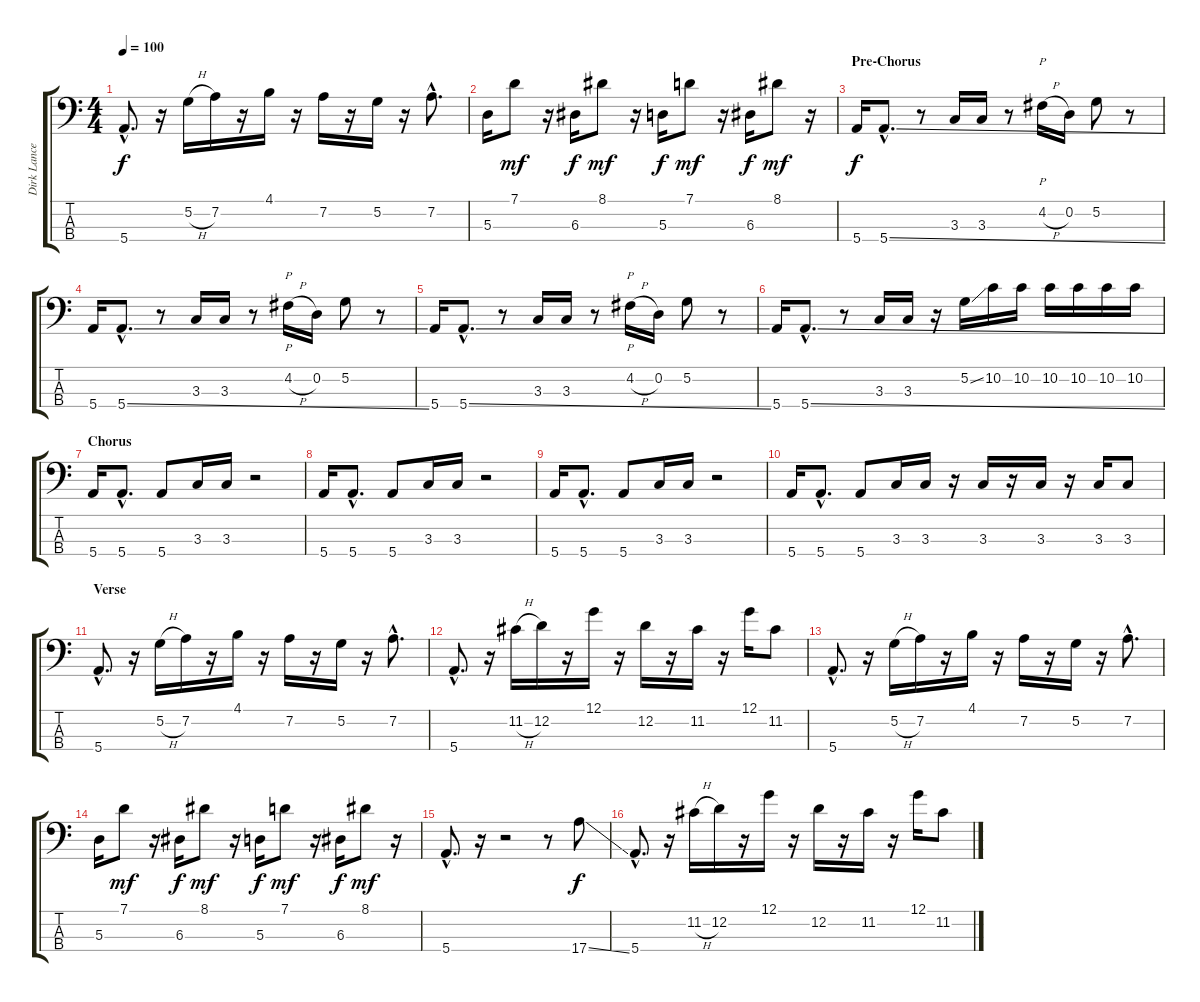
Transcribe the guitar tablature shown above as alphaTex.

\track ("Dirk Lance - Bass" "Dirk Lance") {instrument electricbassfinger}
\staff {score tabs}
\tuning (G2 D2 A1 E1) {hide}
\ts (4 4)
\tempo 100
\clef f4
\ks c
5.4{hac}.8{d dy f} r.16 5.2{h}.16 7.2.16 r.16 4.1.16 r.16 7.2.16 r.16 5.2.16 r.16 7.2{hac}.8{d} |
5.3.16{instrument slapbass2} 7.1.8{dy mf} r.16 6.3.16{dy f} 8.1.8{dy mf} r.16 5.3.16{dy f} 7.1.8{dy mf} r.16 6.3.16{dy f} 8.1.8{dy mf} r.16 |
\section ("" "Pre-Chorus")
5.4.16{dy f instrument electricbassfinger} 5.4{ss hac}.8{d} r.8 3.3.16 3.3.16 r.8 4.2{h}.16{p} 0.2.16 5.2.8 r.8 |
5.4.16 5.4{ss hac}.8{d} r.8 3.3.16 3.3.16 r.8 4.2{h}.16{p} 0.2.16 5.2.8 r.8 |
5.4.16 5.4{ss hac}.8{d} r.8 3.3.16 3.3.16 r.8 4.2{h}.16{p} 0.2.16 5.2.8 r.8 |
5.4.16 5.4{ss hac}.8{d} r.8 3.3.16 3.3.16 r.16 5.2{ss}.16 10.2.16 10.2.16 10.2.16 10.2.16 10.2.16 10.2.16 |
\section ("" "Chorus")
5.4.16 5.4{hac}.8{d} 5.4.8 3.3.16 3.3.16 r.2 |
5.4.16 5.4{hac}.8{d} 5.4.8 3.3.16 3.3.16 r.2 |
5.4.16 5.4{hac}.8{d} 5.4.8 3.3.16 3.3.16 r.2 |
5.4.16 5.4{hac}.8{d} 5.4.8 3.3.16 3.3.16 r.16 3.3.16 r.16 3.3.16 r.16 3.3.16 3.3.8 |
\section ("" "Verse")
5.4{hac}.8{d} r.16 5.2{h}.16 7.2.16 r.16 4.1.16 r.16 7.2.16 r.16 5.2.16 r.16 7.2{hac}.8{d} |
5.4{hac}.8{d} r.16 11.2{h}.16 12.2.16 r.16 12.1.16 r.16 12.2.16 r.16 11.2.16 r.16 12.1.16 11.2.8 |
5.4{hac}.8{d} r.16 5.2{h}.16 7.2.16 r.16 4.1.16 r.16 7.2.16 r.16 5.2.16 r.16 7.2{hac}.8{d} |
5.3.16{instrument slapbass2} 7.1.8{dy mf} r.16 6.3.16{dy f} 8.1.8{dy mf} r.16 5.3.16{dy f} 7.1.8{dy mf} r.16 6.3.16{dy f} 8.1.8{dy mf} r.16 |
5.4{hac}.8{d instrument electricbassfinger} r.16 r.2 r.8 17.4{ss}.8{dy f} |
5.4{hac}.8{d} r.16 11.2{h}.16 12.2.16 r.16 12.1.16 r.16 12.2.16 r.16 11.2.16 r.16 12.1.16 11.2.8
